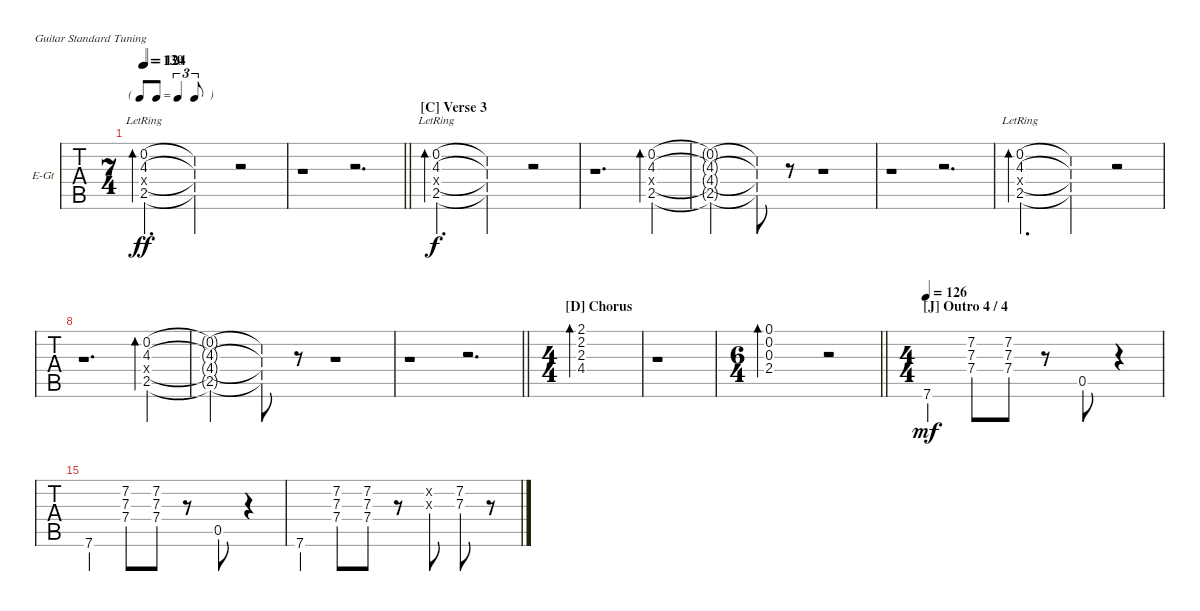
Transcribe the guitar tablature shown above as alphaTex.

\bracketExtendMode nobrackets
\firstSystemTrackNameOrientation horizontal
\otherSystemsTrackNameOrientation horizontal
\defaultBarNumberDisplay FirstOfSystem
\track ("Tremelo" "E-Gt") {instrument electricguitarclean}
\staff {tabs}
\tuning (E4 B3 G3 D3 A2 E2)
\ts (7 4)
\beaming (8 6 4 4)
\tf triplet8th
\tempo 130
\tempo (124 0.0125)
\clef g2
\ks d
(4.3{hac} 0.2{hac lr} 4.4{ac x} 2.5{ac}).2{d bd 237 dy ff} (4.3{t} 0.2{t} 4.4{x t} 2.5{t}).2 r.2 |
\barLineRight lightlight
r.1 r.2{d} |
\section ("C" "Verse 3")
\scale
0.276119 (4.3{ac} 0.2{ac lr} 4.4{ac x} 2.5{ac}).2{d bd 234 dy f} (4.3{t} 0.2{t} 4.4{x t} 2.5{t}).2 r.2 |
\scale
0.248369 r.1{d} (4.3{ac} 0.2{ac} 4.4{ac x} 2.5{ac}).4{bd 240} |
\scale
0.199326 (4.3{t} 0.2{t} 4.4{x t} 2.5{t}).2 (4.3{t} 0.2{t} 4.4{x t} 2.5{t}).8 r.8 r.1 |
\scale
0.276119 r.1 r.2{d} |
\scale
0.276119 (4.3{ac} 0.2{ac lr} 4.4{ac x} 2.5{ac}).2{d bd 234} (4.3{t} 0.2{t} 4.4{x t} 2.5{t}).2 r.2 |
\scale
0.240044 r.1{d} (4.3{ac} 0.2{ac} 4.4{ac x} 2.5{ac}).4{bd 240} |
\scale
0.207631 (4.3{t} 0.2{t} 4.4{x t} 2.5{t}).2 (4.3{t} 0.2{t} 4.4{x t} 2.5{t}).8 r.8 r.1 |
\scale
0.276119
\barLineRight lightlight
r.1 r.2{d} |
\ts (4 4)
\beaming (8 2 2 2 2)
\section ("D" "Chorus")
(2.1{ac} 4.4{ac} 2.2{ac} 2.3{ac}).1{bd 237} |
r.1 |
\ts (6 4)
\beaming (8 6 6)
\barLineRight lightlight
(2.4{ac} 0.2{ac} 0.1{ac} 0.3{ac}).1{bd 234} r.2 |
\ts (4 4)
\beaming (8 2 2 2 2)
\section ("J" "Outro 4 / 4")
\tempo 126
7.6.4{dy mf} (7.2 7.3 7.4).8 (7.2 7.3 7.4).8 r.8 0.5.8 r.4 |
7.6.4 (7.2 7.3 7.4).8 (7.2 7.3 7.4).8 r.8 0.5.8 r.4 |
7.6.4 (7.2 7.3 7.4).8 (7.2 7.3 7.4).8 r.8 (7.2{x} 7.3{x}).8 (7.2 7.3).8 r.8
